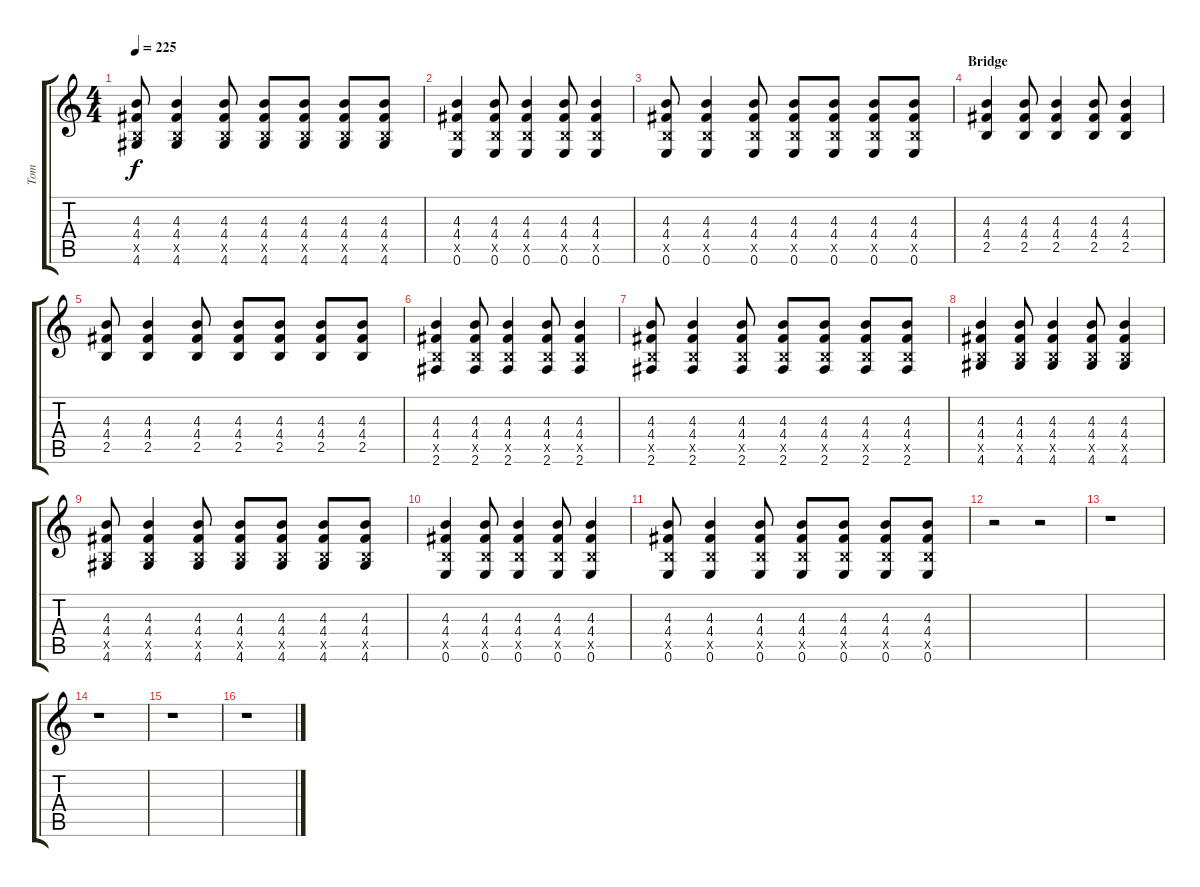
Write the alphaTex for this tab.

\track ("Tom" "Tom") {instrument acousticguitarsteel}
\staff {score tabs}
\tuning (E4 B3 G3 D3 A2 E2) {hide}
\ts (4 4)
\tempo 225
\clef g2
\ks c
(4.3 4.4 2.5{x} 4.6).8{dy f} (4.3 4.4 2.5{x} 4.6).4 (4.3 4.4 2.5{x} 4.6).8 (4.3 4.4 2.5{x} 4.6).8 (4.3 4.4 2.5{x} 4.6).8 (4.3 4.4 2.5{x} 4.6).8 (4.3 4.4 2.5{x} 4.6).8 |
(4.3 4.4 2.5{x} 0.6).4 (4.3 4.4 2.5{x} 0.6).8 (4.3 4.4 2.5{x} 0.6).4 (4.3 4.4 2.5{x} 0.6).8 (4.3 4.4 2.5{x} 0.6).4 |
(4.3 4.4 2.5{x} 0.6).8 (4.3 4.4 2.5{x} 0.6).4 (4.3 4.4 2.5{x} 0.6).8 (4.3 4.4 2.5{x} 0.6).8 (4.3 4.4 2.5{x} 0.6).8 (4.3 4.4 2.5{x} 0.6).8 (4.3 4.4 2.5{x} 0.6).8 |
\section ("" "Bridge")
(4.3 4.4 2.5).4 (4.3 4.4 2.5).8 (4.3 4.4 2.5).4 (4.3 4.4 2.5).8 (4.3 4.4 2.5).4 |
(4.3 4.4 2.5).8 (4.3 4.4 2.5).4 (4.3 4.4 2.5).8 (4.3 4.4 2.5).8 (4.3 4.4 2.5).8 (4.3 4.4 2.5).8 (4.3 4.4 2.5).8 |
(4.3 4.4 2.5{x} 2.6).4 (4.3 4.4 2.5{x} 2.6).8 (4.3 4.4 2.5{x} 2.6).4 (4.3 4.4 2.5{x} 2.6).8 (4.3 4.4 2.5{x} 2.6).4 |
(4.3 4.4 2.5{x} 2.6).8 (4.3 4.4 2.5{x} 2.6).4 (4.3 4.4 2.5{x} 2.6).8 (4.3 4.4 2.5{x} 2.6).8 (4.3 4.4 2.5{x} 2.6).8 (4.3 4.4 2.5{x} 2.6).8 (4.3 4.4 2.5{x} 2.6).8 |
(4.3 4.4 2.5{x} 4.6).4 (4.3 4.4 2.5{x} 4.6).8 (4.3 4.4 2.5{x} 4.6).4 (4.3 4.4 2.5{x} 4.6).8 (4.3 4.4 2.5{x} 4.6).4 |
(4.3 4.4 2.5{x} 4.6).8 (4.3 4.4 2.5{x} 4.6).4 (4.3 4.4 2.5{x} 4.6).8 (4.3 4.4 2.5{x} 4.6).8 (4.3 4.4 2.5{x} 4.6).8 (4.3 4.4 2.5{x} 4.6).8 (4.3 4.4 2.5{x} 4.6).8 |
(4.3 4.4 2.5{x} 0.6).4 (4.3 4.4 2.5{x} 0.6).8 (4.3 4.4 2.5{x} 0.6).4 (4.3 4.4 2.5{x} 0.6).8 (4.3 4.4 2.5{x} 0.6).4 |
(4.3 4.4 2.5{x} 0.6).8 (4.3 4.4 2.5{x} 0.6).4 (4.3 4.4 2.5{x} 0.6).8 (4.3 4.4 2.5{x} 0.6).8 (4.3 4.4 2.5{x} 0.6).8 (4.3 4.4 2.5{x} 0.6).8 (4.3 4.4 2.5{x} 0.6).8 |
r.2 r.2 |
r.1 |
r.1 |
r.1 |
r.1
